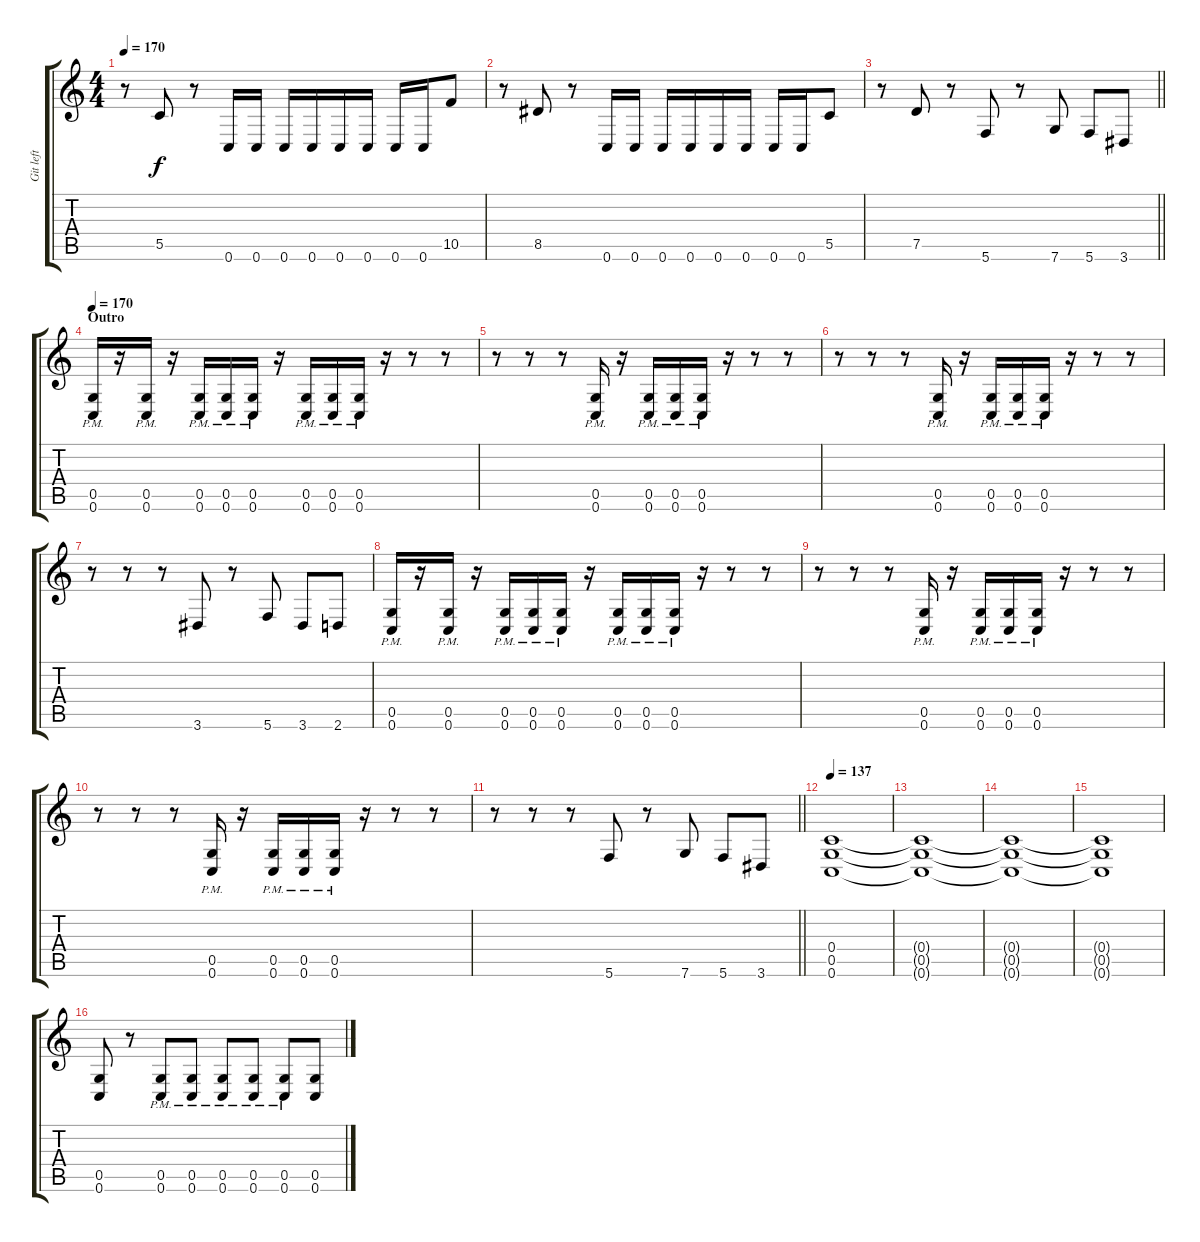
\track ("Git left" "Git left") {instrument overdrivenguitar}
\staff {score tabs}
\tuning (D4 A3 F3 C3 G2 C2) {hide}
\ts (4 4)
\tempo 170
\clef g2
\ks c
r.8{dy f} 5.5.8 r.8 0.6.16 0.6.16 0.6.16 0.6.16 0.6.16 0.6.16 0.6.16 0.6.16 10.5.8 |
r.8 8.5.8 r.8 0.6.16 0.6.16 0.6.16 0.6.16 0.6.16 0.6.16 0.6.16 0.6.16 5.5.8 |
\barLineRight lightlight
r.8 7.5.8 r.8 5.6.8 r.8 7.6.8 5.6.8 3.6.8 |
\section ("" "Outro")
\tempo 170
(0.5{pm} 0.6{pm}).16 r.16 (0.5{pm} 0.6{pm}).16 r.16 (0.5{pm} 0.6{pm}).16 (0.5{pm} 0.6{pm}).16 (0.5{pm} 0.6{pm}).16 r.16 (0.5{pm} 0.6{pm}).16 (0.5{pm} 0.6{pm}).16 (0.5{pm} 0.6{pm}).16 r.16 r.8 r.8 |
r.8 r.8 r.8 (0.5{pm} 0.6{pm}).16 r.16 (0.5{pm} 0.6{pm}).16 (0.5{pm} 0.6{pm}).16 (0.5{pm} 0.6{pm}).16 r.16 r.8 r.8 |
r.8 r.8 r.8 (0.5{pm} 0.6{pm}).16 r.16 (0.5{pm} 0.6{pm}).16 (0.5{pm} 0.6{pm}).16 (0.5{pm} 0.6{pm}).16 r.16 r.8 r.8 |
r.8 r.8 r.8 3.6.8 r.8 5.6.8 3.6.8 2.6.8 |
(0.5{pm} 0.6{pm}).16 r.16 (0.5{pm} 0.6{pm}).16 r.16 (0.5{pm} 0.6{pm}).16 (0.5{pm} 0.6{pm}).16 (0.5{pm} 0.6{pm}).16 r.16 (0.5{pm} 0.6{pm}).16 (0.5{pm} 0.6{pm}).16 (0.5{pm} 0.6{pm}).16 r.16 r.8 r.8 |
r.8 r.8 r.8 (0.5{pm} 0.6{pm}).16 r.16 (0.5{pm} 0.6{pm}).16 (0.5{pm} 0.6{pm}).16 (0.5{pm} 0.6{pm}).16 r.16 r.8 r.8 |
r.8 r.8 r.8 (0.5{pm} 0.6{pm}).16 r.16 (0.5{pm} 0.6{pm}).16 (0.5{pm} 0.6{pm}).16 (0.5{pm} 0.6{pm}).16 r.16 r.8 r.8 |
\barLineRight lightlight
r.8 r.8 r.8 5.6.8 r.8 7.6.8 5.6.8 3.6.8 |
\tempo 137
(0.4 0.5 0.6).1 |
(0.4{t} 0.5{t} 0.6{t}).1 |
(0.4{t} 0.5{t} 0.6{t}).1 |
(0.4{t} 0.5{t} 0.6{t}).1 |
(0.5 0.6).8 r.8 (0.5{pm} 0.6{pm}).8 (0.5{pm} 0.6{pm}).8 (0.5{pm} 0.6{pm}).8 (0.5{pm} 0.6{pm}).8 (0.5{pm} 0.6{pm}).8 (0.5 0.6).8
